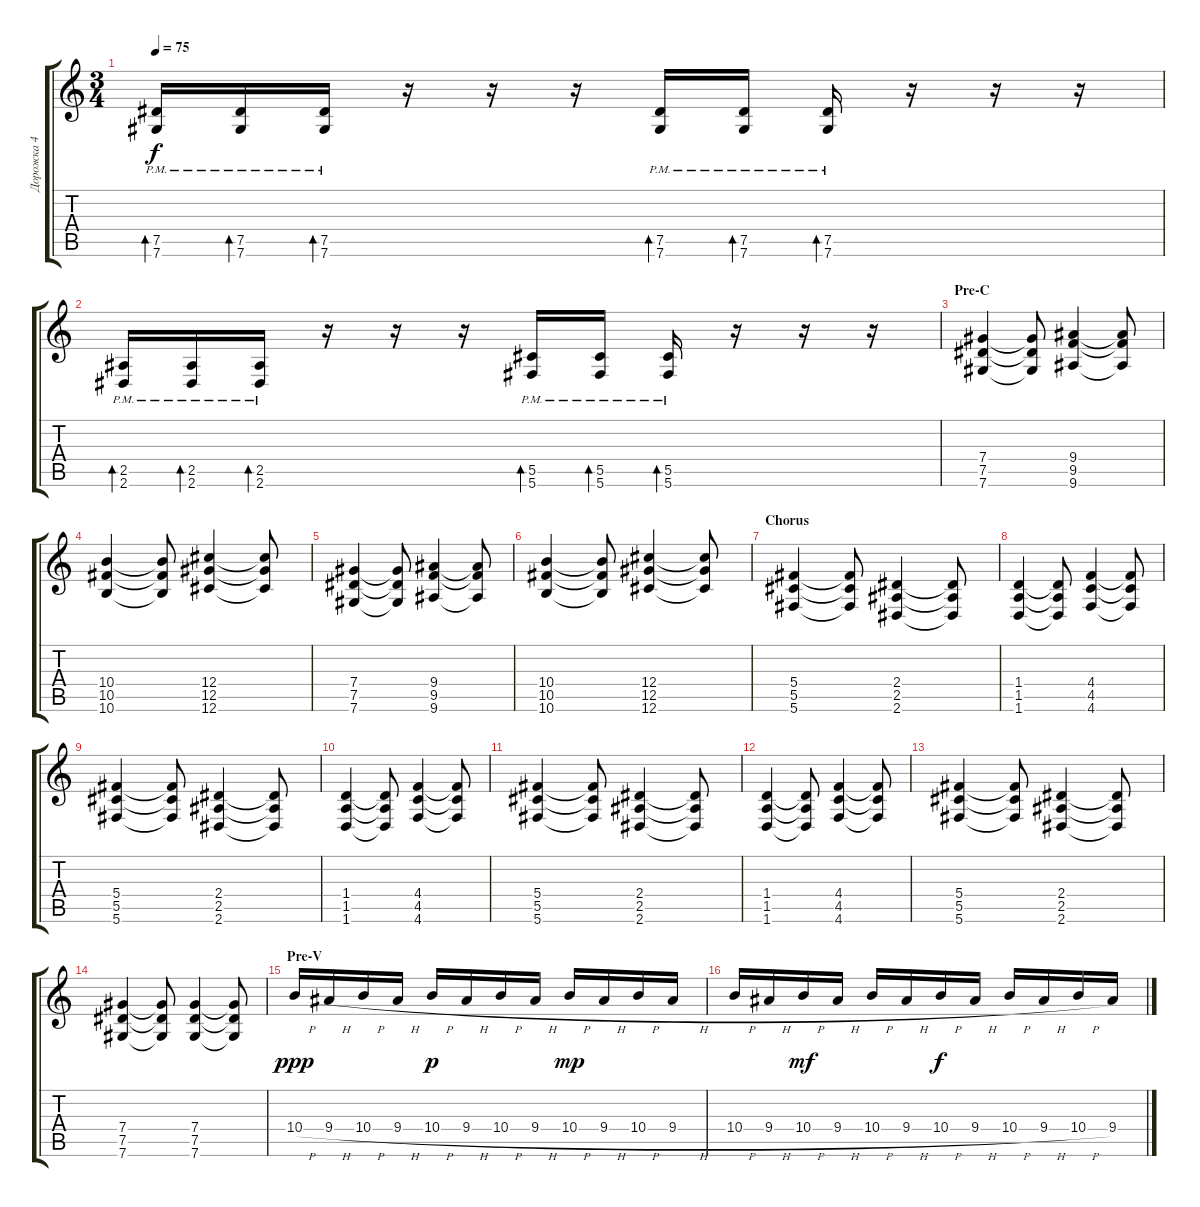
\track ("Дорожка 4" "Дорожка 4") {instrument overdrivenguitar}
\staff {score tabs}
\tuning (Eb4 Bb3 Gb3 Db3 Ab2 Db2) {hide}
\ts (3 4)
\tempo 75
\clef g2
\ks c
(7.5{pm} 7.6{pm}).16{bd 30 dy f} (7.5{pm} 7.6{pm}).16{bd 30} (7.5{pm} 7.6{pm}).16{bd 30} r.16 r.16 r.16 (7.5{pm} 7.6{pm}).16{bd 30} (7.5{pm} 7.6{pm}).16{bd 30} (7.5{pm} 7.6{pm}).16{bd 30} r.16 r.16 r.16 |
(2.5{pm} 2.6{pm}).16{bd 30} (2.5{pm} 2.6{pm}).16{bd 30} (2.5{pm} 2.6{pm}).16{bd 30} r.16 r.16 r.16 (5.5{pm} 5.6{pm}).16{bd 30} (5.5{pm} 5.6{pm}).16{bd 30} (5.5{pm} 5.6{pm}).16{bd 30} r.16 r.16 r.16 |
\section ("" "Pre-C")
(7.4 7.5 7.6).4 (7.4{t} 7.5{t} 7.6{t}).8 (9.4 9.5 9.6).4 (9.4{t} 9.5{t} 9.6{t}).8 |
(10.4 10.5 10.6).4 (10.4{t} 10.5{t} 10.6{t}).8 (12.4 12.5 12.6).4 (12.4{t} 12.5{t} 12.6{t}).8 |
(7.4 7.5 7.6).4 (7.4{t} 7.5{t} 7.6{t}).8 (9.4 9.5 9.6).4 (9.4{t} 9.5{t} 9.6{t}).8 |
(10.4 10.5 10.6).4 (10.4{t} 10.5{t} 10.6{t}).8 (12.4 12.5 12.6).4 (12.4{t} 12.5{t} 12.6{t}).8 |
\section ("" "Chorus")
(5.4 5.5 5.6).4 (5.4{t} 5.5{t} 5.6{t}).8 (2.4 2.5 2.6).4 (2.4{t} 2.5{t} 2.6{t}).8 |
(1.4 1.5 1.6).4 (1.4{t} 1.5{t} 1.6{t}).8 (4.4 4.5 4.6).4 (4.4{t} 4.5{t} 4.6{t}).8 |
(5.4 5.5 5.6).4 (5.4{t} 5.5{t} 5.6{t}).8 (2.4 2.5 2.6).4 (2.4{t} 2.5{t} 2.6{t}).8 |
(1.4 1.5 1.6).4 (1.4{t} 1.5{t} 1.6{t}).8 (4.4 4.5 4.6).4 (4.4{t} 4.5{t} 4.6{t}).8 |
(5.4 5.5 5.6).4 (5.4{t} 5.5{t} 5.6{t}).8 (2.4 2.5 2.6).4 (2.4{t} 2.5{t} 2.6{t}).8 |
(1.4 1.5 1.6).4 (1.4{t} 1.5{t} 1.6{t}).8 (4.4 4.5 4.6).4 (4.4{t} 4.5{t} 4.6{t}).8 |
(5.4 5.5 5.6).4 (5.4{t} 5.5{t} 5.6{t}).8 (2.4 2.5 2.6).4 (2.4{t} 2.5{t} 2.6{t}).8 |
(7.4 7.5 7.6).4 (7.4{t} 7.5{t} 7.6{t}).8 (7.4 7.5 7.6).4 (7.4{t} 7.5{t} 7.6{t}).8 |
\section ("" "Pre-V")
10.4{h}.16{dy ppp} 9.4{h}.16 10.4{h}.16 9.4{h}.16 10.4{h}.16{dy p} 9.4{h}.16 10.4{h}.16 9.4{h}.16 10.4{h}.16{dy mp} 9.4{h}.16 10.4{h}.16 9.4{h}.16 |
10.4{h}.16 9.4{h}.16 10.4{h}.16{dy mf} 9.4{h}.16 10.4{h}.16 9.4{h}.16 10.4{h}.16{dy f} 9.4{h}.16 10.4{h}.16 9.4{h}.16 10.4{h}.16 9.4.16
